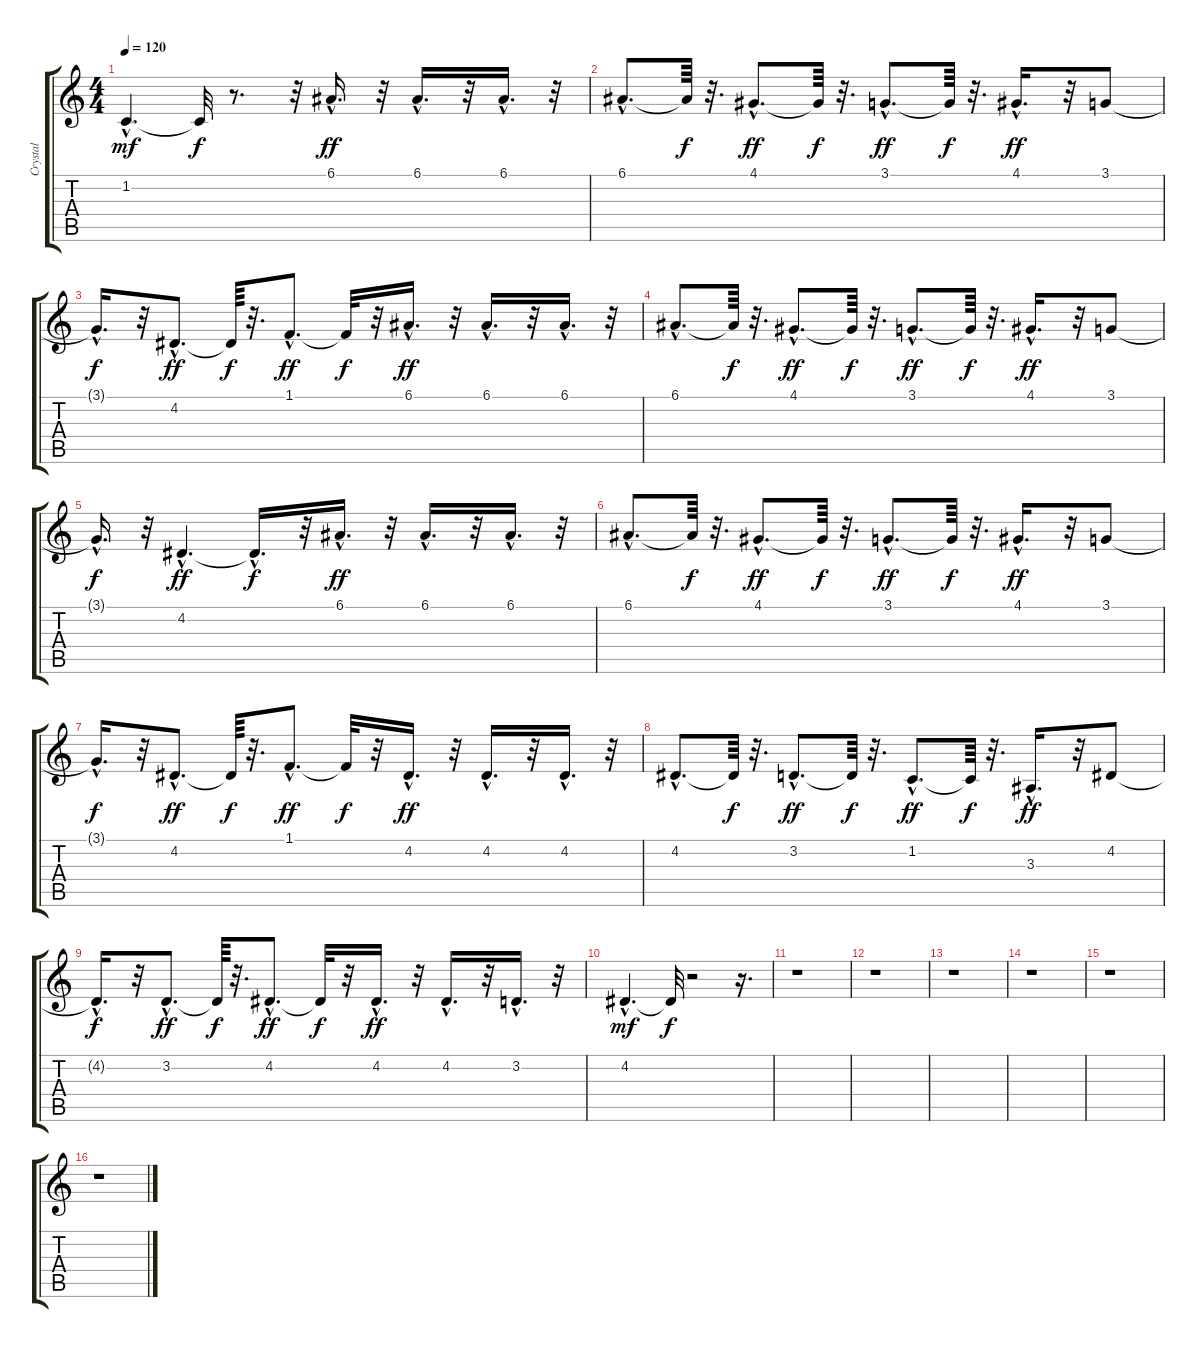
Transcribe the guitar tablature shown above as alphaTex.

\track ("Crystal" "Crystal") {instrument fx3crystal}
\staff {score tabs}
\tuning (E4 B3 G3 D3 A2 E2) {hide}
\ts (4 4)
\tempo 120
\clef g2
\ks c
1.2{hac}.4{d dy mf} 1.2{t}.32{dy f} r.8{d} r.32 6.1{hac}.16{d dy ff} r.32 6.1{hac}.16{d} r.32 6.1{hac}.16{d} r.32 |
6.1{hac}.8{d} 6.1{t}.64{dy f} r.32{d} 4.1{hac}.8{d dy ff} 4.1{t}.64{dy f} r.32{d} 3.1{hac}.8{d dy ff} 3.1{t}.64{dy f} r.32{d} 4.1{hac}.16{d dy ff} r.32 3.1.8 |
3.1{hac t}.16{d dy f} r.32 4.2{hac}.8{d dy ff} 4.2{t}.64{dy f} r.32{d} 1.1{hac}.8{d dy ff} 1.1{t}.32{dy f} r.32 6.1{hac}.16{d dy ff} r.32 6.1{hac}.16{d} r.32 6.1{hac}.16{d} r.32 |
6.1{hac}.8{d} 6.1{t}.64{dy f} r.32{d} 4.1{hac}.8{d dy ff} 4.1{t}.64{dy f} r.32{d} 3.1{hac}.8{d dy ff} 3.1{t}.64{dy f} r.32{d} 4.1{hac}.16{d dy ff} r.32 3.1.8 |
3.1{hac t}.16{d dy f} r.32 4.2{hac}.4{d dy ff} 4.2{hac t}.16{d dy f} r.32 6.1{hac}.16{d dy ff} r.32 6.1{hac}.16{d} r.32 6.1{hac}.16{d} r.32 |
6.1{hac}.8{d} 6.1{t}.64{dy f} r.32{d} 4.1{hac}.8{d dy ff} 4.1{t}.64{dy f} r.32{d} 3.1{hac}.8{d dy ff} 3.1{t}.64{dy f} r.32{d} 4.1{hac}.16{d dy ff} r.32 3.1.8 |
3.1{hac t}.16{d dy f} r.32 4.2{hac}.8{d dy ff} 4.2{t}.64{dy f} r.32{d} 1.1{hac}.8{d dy ff} 1.1{t}.32{dy f} r.32 4.2{hac}.16{d dy ff} r.32 4.2{hac}.16{d} r.32 4.2{hac}.16{d} r.32 |
4.2{hac}.8{d} 4.2{t}.64{dy f} r.32{d} 3.2{hac}.8{d dy ff} 3.2{t}.64{dy f} r.32{d} 1.2{hac}.8{d dy ff} 1.2{t}.64{dy f} r.32{d} 3.3{hac}.16{d dy ff} r.32 4.2.8 |
4.2{hac t}.16{d dy f} r.32 3.2{hac}.8{d dy ff} 3.2{t}.64{dy f} r.32{d} 4.2{hac}.8{d dy ff} 4.2{t}.32{dy f} r.32 4.2{hac}.16{d dy ff} r.32 4.2{hac}.16{d} r.32 3.2{hac}.16{d} r.32 |
4.2{hac}.4{d dy mf} 4.2{t}.32{dy f} r.2 r.16{d} |
r.1 |
r.1 |
r.1 |
r.1 |
r.1 |
r.1
